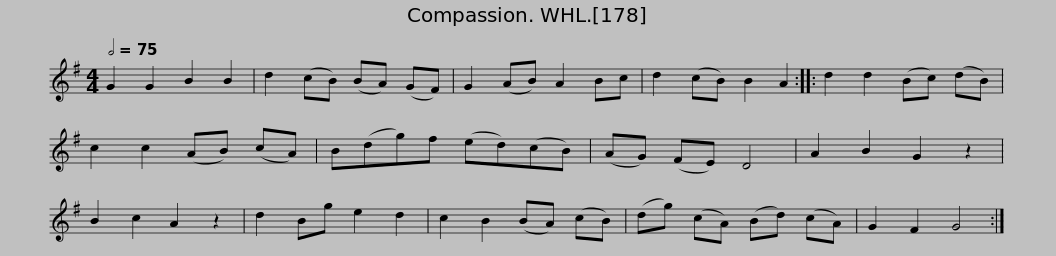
X:1
L:1/8
Q:1/2=75
M:4/4
I:linebreak $
K:G
V:1 treble
V:1
 G2 G2 B2 B2 | d2 (cB) (BA) (GF) | G2 (AB) A2 Bc | d2 (cB) B2 A2 :: d2 d2 (Bc) (dB) | %5
 c2 c2 (AB) (cA) | B(dg)f (ed)(cB) |$ (AG) (FE) D4 | A2 B2 G2 z2 | B2 c2 A2 z2 | %10
 d2 Bg e2 d2 | c2 B2 (BA) (cB) | (dg) (cA) (Bd) (cA) | G2 F2 G4 :| %14
